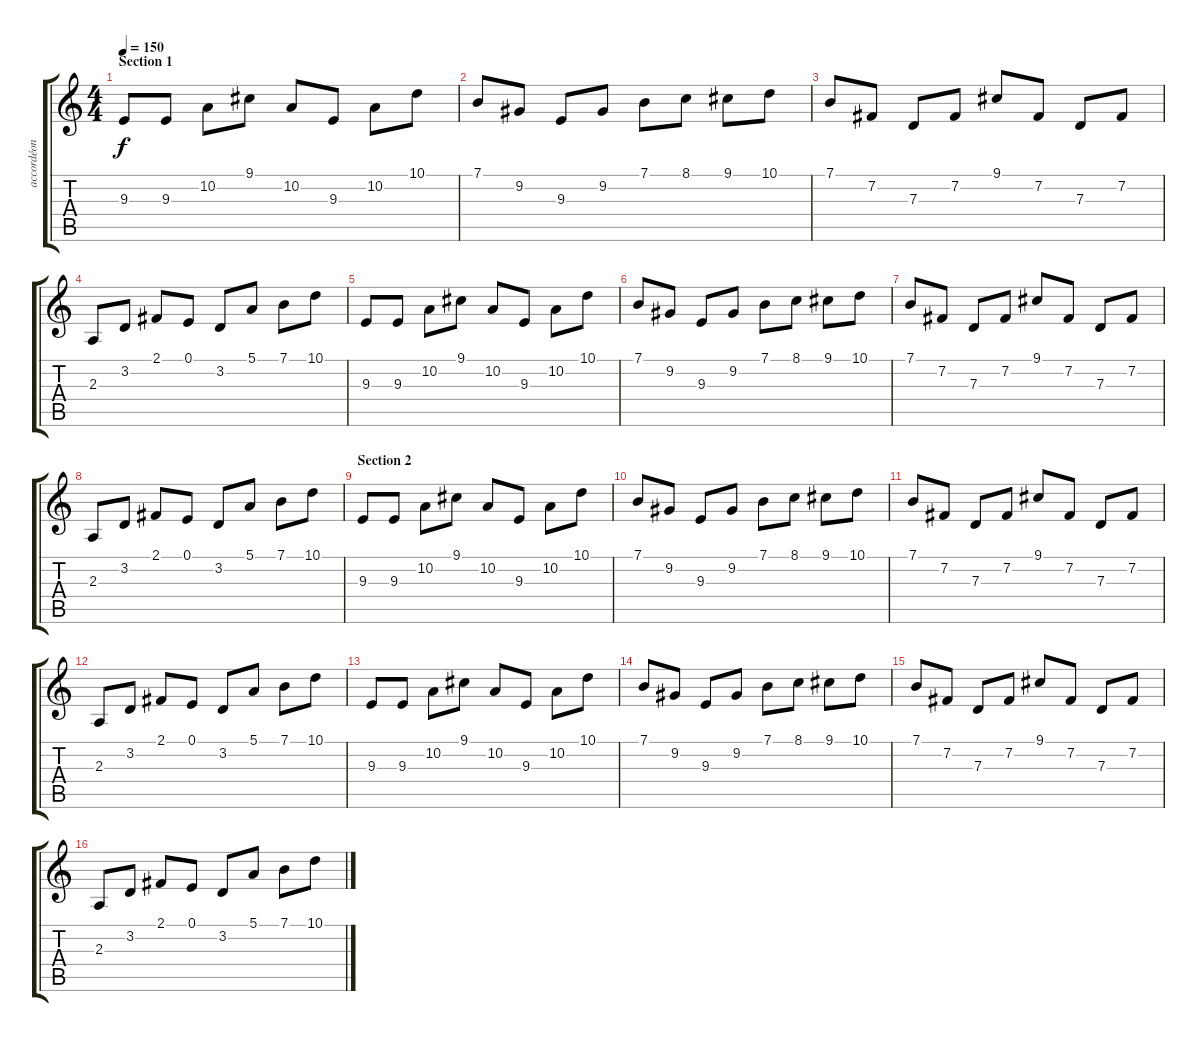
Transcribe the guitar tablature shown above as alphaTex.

\track ("accordéon" "accordéon") {instrument accordion}
\staff {score tabs}
\tuning (E4 B3 G3 D3 A2 E2) {hide}
\ts (4 4)
\section ("" "Section 1")
\tempo 150
\clef g2
\ks c
9.3.8{dy f} 9.3.8 10.2.8 9.1.8 10.2.8 9.3.8 10.2.8 10.1.8 |
7.1.8 9.2.8 9.3.8 9.2.8 7.1.8 8.1.8 9.1.8 10.1.8 |
7.1.8 7.2.8 7.3.8 7.2.8 9.1.8 7.2.8 7.3.8 7.2.8 |
2.3.8 3.2.8 2.1.8 0.1.8 3.2.8 5.1.8 7.1.8 10.1.8 |
9.3.8 9.3.8 10.2.8 9.1.8 10.2.8 9.3.8 10.2.8 10.1.8 |
7.1.8 9.2.8 9.3.8 9.2.8 7.1.8 8.1.8 9.1.8 10.1.8 |
7.1.8 7.2.8 7.3.8 7.2.8 9.1.8 7.2.8 7.3.8 7.2.8 |
2.3.8 3.2.8 2.1.8 0.1.8 3.2.8 5.1.8 7.1.8 10.1.8 |
\section ("" "Section 2")
9.3.8 9.3.8 10.2.8 9.1.8 10.2.8 9.3.8 10.2.8 10.1.8 |
7.1.8 9.2.8 9.3.8 9.2.8 7.1.8 8.1.8 9.1.8 10.1.8 |
7.1.8 7.2.8 7.3.8 7.2.8 9.1.8 7.2.8 7.3.8 7.2.8 |
2.3.8 3.2.8 2.1.8 0.1.8 3.2.8 5.1.8 7.1.8 10.1.8 |
9.3.8 9.3.8 10.2.8 9.1.8 10.2.8 9.3.8 10.2.8 10.1.8 |
7.1.8 9.2.8 9.3.8 9.2.8 7.1.8 8.1.8 9.1.8 10.1.8 |
7.1.8 7.2.8 7.3.8 7.2.8 9.1.8 7.2.8 7.3.8 7.2.8 |
2.3.8 3.2.8 2.1.8 0.1.8 3.2.8 5.1.8 7.1.8 10.1.8
